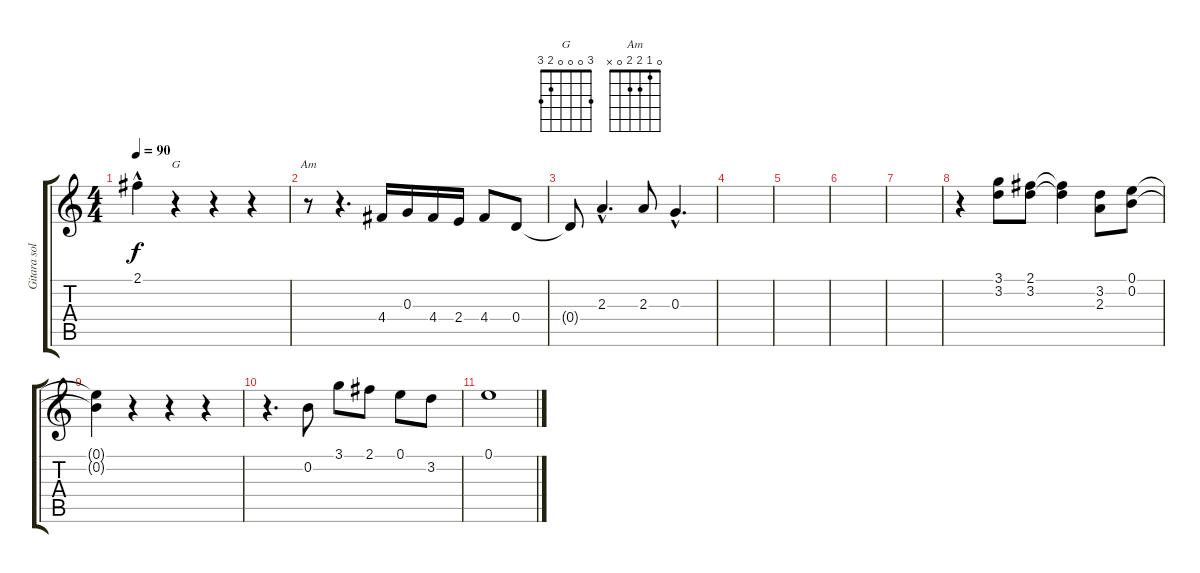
\track ("Gitara solo" "Gitara sol") {instrument electricguitarmuted}
\staff {score tabs}
\tuning (E4 B3 G3 D3 A2 E2) {hide}
\chord ("G" 3 0 0 0 2 3)
\chord ("Am" 0 1 2 2 0 x)
\ts (4 4)
\tempo 90
\clef g2
\ks c
2.1{hac t}.4{dy f} r.4{ch "G"} r.4 r.4 |
r.8{ch "Am"} r.4{d} 4.4.16 0.3.16 4.4.16 2.4.16 4.4.8 0.4.8 |
0.4{t}.8 2.3{hac}.4{d} 2.3.8 0.3{hac}.4{d} |
|
|
|
|
r.4 (3.1 3.2).8 (2.1 3.2).8 (2.1{t} 3.2{t}).4 (3.2 2.3).8 (0.1 0.2).8 |
(0.1{t} 0.2{t}).4 r.4 r.4 r.4 |
r.4{d} 0.2.8 3.1.8 2.1.8 0.1.8 3.2.8 |
0.1.1
